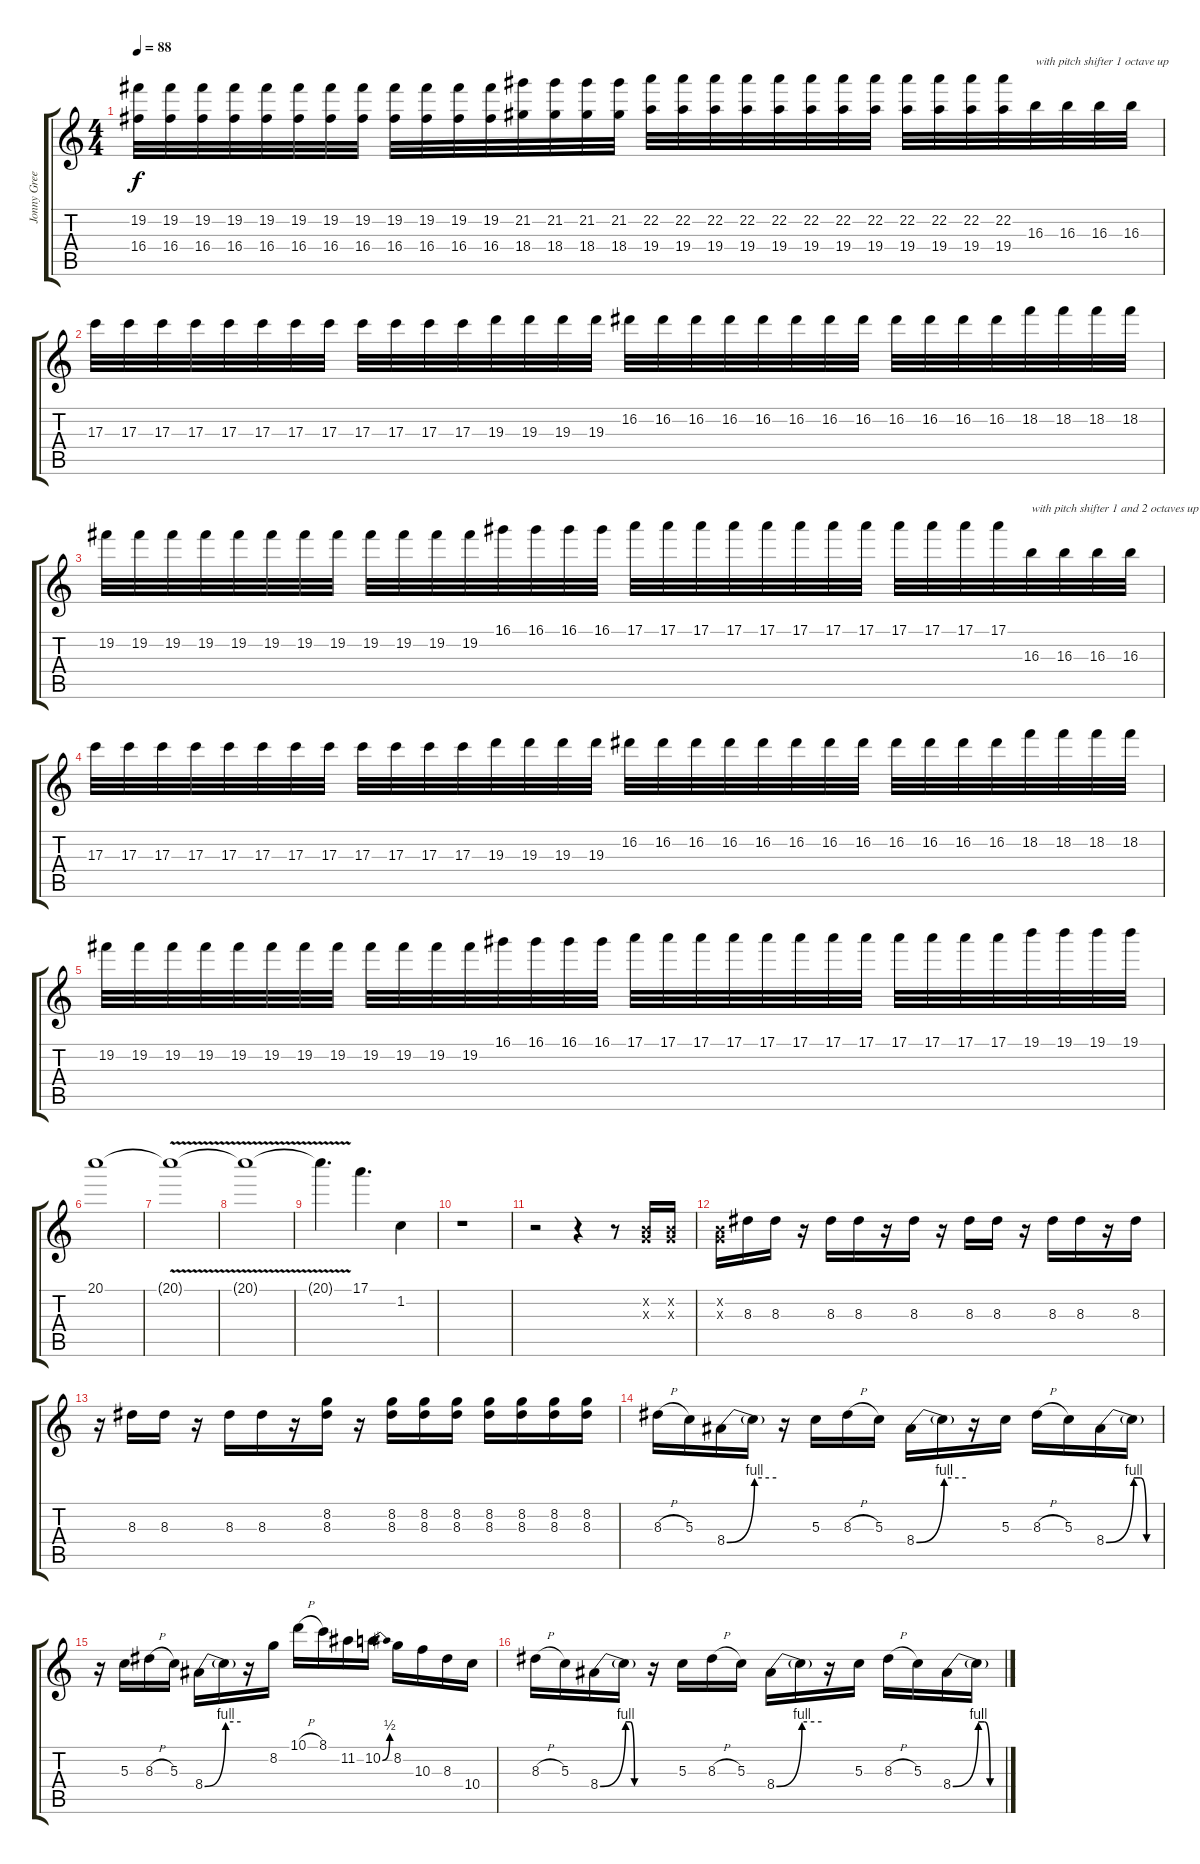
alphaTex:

\track ("Jonny Greenwood" "Jonny Gree") {instrument distortionguitar}
\staff {score tabs}
\tuning (E4 B3 G3 D3 A2 E2) {hide}
\ts (4 4)
\tempo 88
\clef g2
\ks c
(19.2 16.4).32{dy f} (19.2 16.4).32 (19.2 16.4).32 (19.2 16.4).32 (19.2 16.4).32 (19.2 16.4).32 (19.2 16.4).32 (19.2 16.4).32 (19.2 16.4).32 (19.2 16.4).32 (19.2 16.4).32 (19.2 16.4).32 (21.2 18.4).32 (21.2 18.4).32 (21.2 18.4).32 (21.2 18.4).32 (22.2 19.4).32 (22.2 19.4).32 (22.2 19.4).32 (22.2 19.4).32 (22.2 19.4).32 (22.2 19.4).32 (22.2 19.4).32 (22.2 19.4).32 (22.2 19.4).32 (22.2 19.4).32 (22.2 19.4).32 (22.2 19.4).32 16.3.32{txt "with pitch shifter 1 octave up"} 16.3.32 16.3.32 16.3.32 |
17.3.32 17.3.32 17.3.32 17.3.32 17.3.32 17.3.32 17.3.32 17.3.32 17.3.32 17.3.32 17.3.32 17.3.32 19.3.32 19.3.32 19.3.32 19.3.32 16.2.32 16.2.32 16.2.32 16.2.32 16.2.32 16.2.32 16.2.32 16.2.32 16.2.32 16.2.32 16.2.32 16.2.32 18.2.32 18.2.32 18.2.32 18.2.32 |
19.2.32 19.2.32 19.2.32 19.2.32 19.2.32 19.2.32 19.2.32 19.2.32 19.2.32 19.2.32 19.2.32 19.2.32 16.1.32 16.1.32 16.1.32 16.1.32 17.1.32 17.1.32 17.1.32 17.1.32 17.1.32 17.1.32 17.1.32 17.1.32 17.1.32 17.1.32 17.1.32 17.1.32 16.3.32{txt "with pitch shifter 1 and 2 octaves up"} 16.3.32 16.3.32 16.3.32 |
17.3.32 17.3.32 17.3.32 17.3.32 17.3.32 17.3.32 17.3.32 17.3.32 17.3.32 17.3.32 17.3.32 17.3.32 19.3.32 19.3.32 19.3.32 19.3.32 16.2.32 16.2.32 16.2.32 16.2.32 16.2.32 16.2.32 16.2.32 16.2.32 16.2.32 16.2.32 16.2.32 16.2.32 18.2.32 18.2.32 18.2.32 18.2.32 |
19.2.32 19.2.32 19.2.32 19.2.32 19.2.32 19.2.32 19.2.32 19.2.32 19.2.32 19.2.32 19.2.32 19.2.32 16.1.32 16.1.32 16.1.32 16.1.32 17.1.32 17.1.32 17.1.32 17.1.32 17.1.32 17.1.32 17.1.32 17.1.32 17.1.32 17.1.32 17.1.32 17.1.32 19.1.32 19.1.32 19.1.32 19.1.32 |
20.1.1 |
20.1{v t}.1 |
20.1{v t}.1 |
20.1{v t}.4{d} 17.1.4{d} 1.2.4 |
r.1 |
r.2 r.4 r.8 (0.2{x} 0.3{x}).16{volume 6} (0.2{x} 0.3{x}).16 |
(0.2{x} 0.3{x}).16 8.3.16 8.3.16 r.16 8.3.16 8.3.16 r.16 8.3.16 r.16{volume 6} 8.3.16 8.3.16 r.16 8.3.16 8.3.16 r.16 8.3.16 |
r.16 8.3.16 8.3.16 r.16 8.3.16 8.3.16 r.16{volume 8} (8.2 8.3).16 r.16 (8.2 8.3).16 (8.2 8.3).16 (8.2 8.3).16 (8.2 8.3).16 (8.2 8.3).16 (8.2 8.3).16{volume 8} (8.2 8.3).16 |
8.3{h}.16 5.3.16 8.4{be (bend 0 0 60 4)}.16 8.4{be (hold 0 4 60 4) t}.16 r.16 5.3.16 8.3{h}.16 5.3.16 8.4{be (bend 0 0 60 4)}.16 8.4{be (hold 0 4 60 4) t}.16 r.16 5.3.16 8.3{h}.16 5.3.16 8.4{be (bend 0 0 60 4)}.16 8.4{be (custom 0 4 15 4 30 0 60 0) t}.16 |
r.16 5.3.16 8.3{h}.16 5.3.16 8.4{be (bend 0 0 60 4)}.16 8.4{be (hold 0 4 60 4) t}.16 r.16 8.2.16 10.1{h}.16 8.1.16 11.2.16 10.2{be (bend 0 0 60 2)}.16 8.2.16 10.3.16 8.3.16 10.4.16 |
8.3{h}.16 5.3.16 8.4{be (bend 0 0 60 4)}.16 8.4{be (custom 0 4 15 4 30 0 60 0) t}.16 r.16 5.3.16 8.3{h}.16 5.3.16 8.4{be (bend 0 0 60 4)}.16 8.4{be (hold 0 4 60 4) t}.16 r.16 5.3.16 8.3{h}.16 5.3.16 8.4{be (bend 0 0 60 4)}.16 8.4{be (custom 0 4 15 4 30 0 60 0) t}.16
